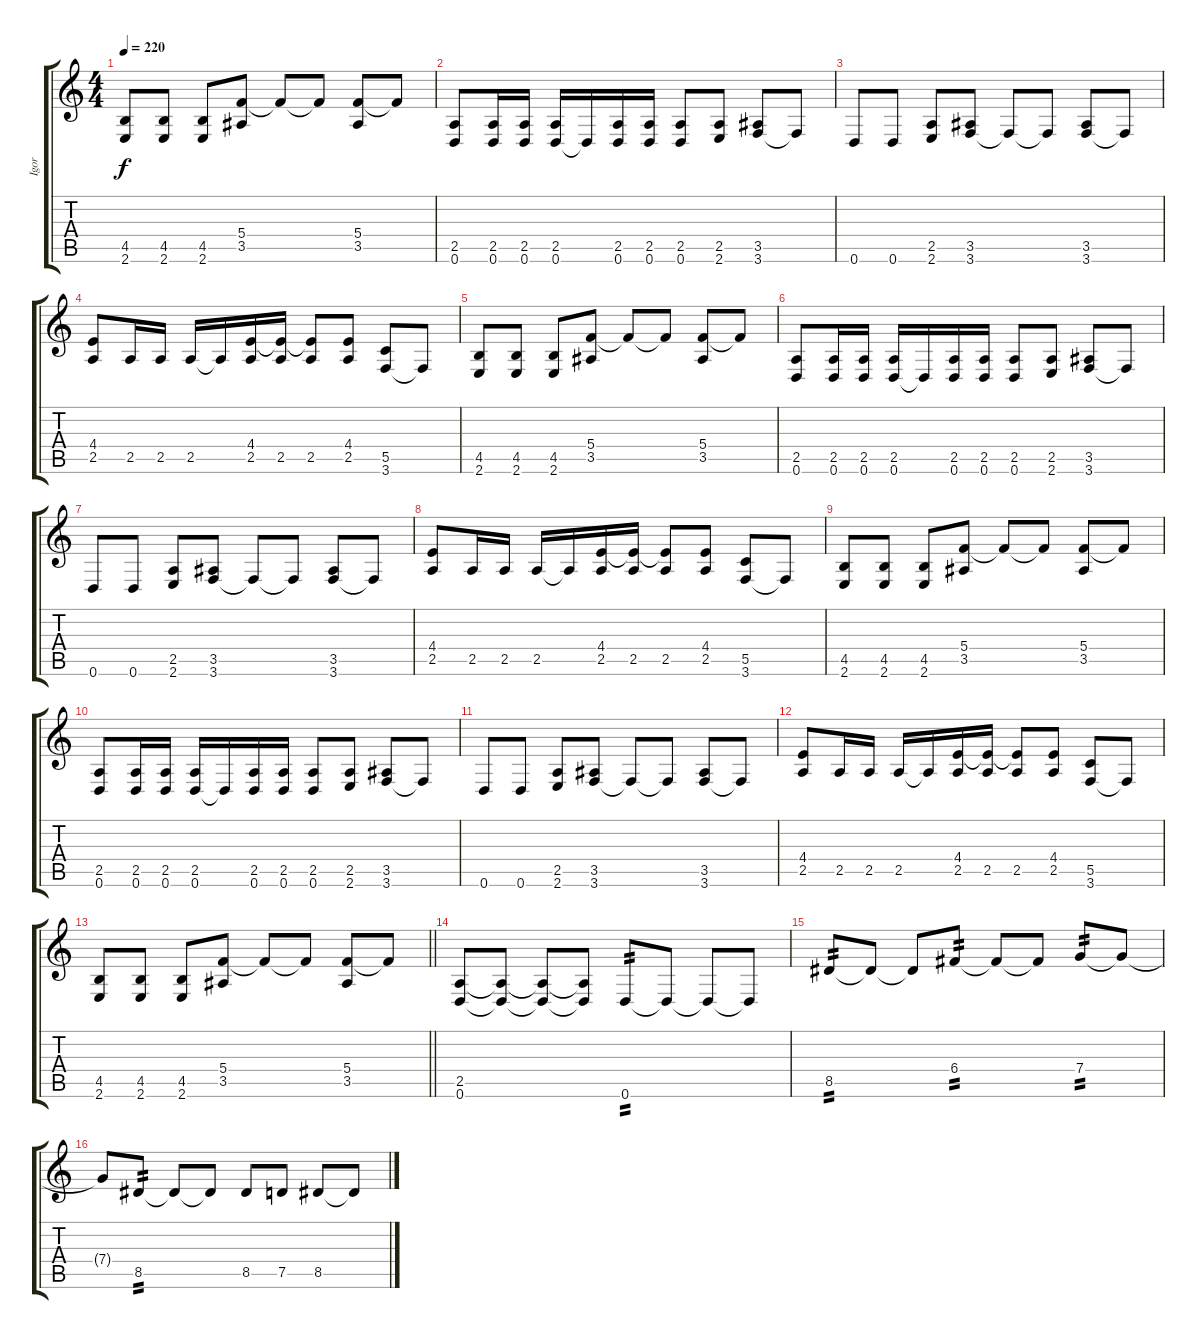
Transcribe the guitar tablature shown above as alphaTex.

\track ("Igor" "Igor") {instrument overdrivenguitar}
\staff {score tabs}
\tuning (D4 A3 F3 C3 G2 D2) {hide}
\ts (4 4)
\tempo 220
\clef g2
\ks c
(4.5 2.6).8{dy f} (4.5 2.6).8 (4.5 2.6).8 (5.4 3.5).8 5.4{t}.8 5.4{t}.8 (5.4 3.5).8 5.4{t}.8 |
(2.5 0.6).8 (2.5 0.6).16 (2.5 0.6).16 (2.5 0.6).16 0.6{t}.16 (2.5 0.6).16 (2.5 0.6).16 (2.5 0.6).8 (2.5 2.6).8 (3.5 3.6).8 3.6{t}.8 |
0.6.8 0.6.8 (2.5 2.6).8 (3.5 3.6).8 3.6{t}.8 3.6{t}.8 (3.5 3.6).8 3.6{t}.8 |
(4.4 2.5).8 2.5.16 2.5.16 2.5.16 2.5{t}.16 (4.4 2.5).16 (4.4{t} 2.5).16 (4.4{t} 2.5).8 (4.4 2.5).8 (5.5 3.6).8 3.6{t}.8 |
(4.5 2.6).8 (4.5 2.6).8 (4.5 2.6).8 (5.4 3.5).8 5.4{t}.8 5.4{t}.8 (5.4 3.5).8 5.4{t}.8 |
(2.5 0.6).8 (2.5 0.6).16 (2.5 0.6).16 (2.5 0.6).16 0.6{t}.16 (2.5 0.6).16 (2.5 0.6).16 (2.5 0.6).8 (2.5 2.6).8 (3.5 3.6).8 3.6{t}.8 |
0.6.8 0.6.8 (2.5 2.6).8 (3.5 3.6).8 3.6{t}.8 3.6{t}.8 (3.5 3.6).8 3.6{t}.8 |
(4.4 2.5).8 2.5.16 2.5.16 2.5.16 2.5{t}.16 (4.4 2.5).16 (4.4{t} 2.5).16 (4.4{t} 2.5).8 (4.4 2.5).8 (5.5 3.6).8 3.6{t}.8 |
(4.5 2.6).8 (4.5 2.6).8 (4.5 2.6).8 (5.4 3.5).8 5.4{t}.8 5.4{t}.8 (5.4 3.5).8 5.4{t}.8 |
(2.5 0.6).8 (2.5 0.6).16 (2.5 0.6).16 (2.5 0.6).16 0.6{t}.16 (2.5 0.6).16 (2.5 0.6).16 (2.5 0.6).8 (2.5 2.6).8 (3.5 3.6).8 3.6{t}.8 |
0.6.8 0.6.8 (2.5 2.6).8 (3.5 3.6).8 3.6{t}.8 3.6{t}.8 (3.5 3.6).8 3.6{t}.8 |
(4.4 2.5).8 2.5.16 2.5.16 2.5.16 2.5{t}.16 (4.4 2.5).16 (4.4{t} 2.5).16 (4.4{t} 2.5).8 (4.4 2.5).8 (5.5 3.6).8 3.6{t}.8 |
\barLineRight lightlight
(4.5 2.6).8 (4.5 2.6).8 (4.5 2.6).8 (5.4 3.5).8 5.4{t}.8 5.4{t}.8 (5.4 3.5).8 5.4{t}.8 |
(2.5 0.6).8 (2.5{t} 0.6{t}).8 (2.5{t} 0.6{t}).8 (2.5{t} 0.6{t}).8 0.6.8{tp 2} 0.6{t}.8 0.6{t}.8 0.6{t}.8 |
8.5.8{tp 2} 8.5{t}.8 8.5{t}.8 6.4.8{tp 2} 6.4{t}.8 6.4{t}.8 7.4.8{tp 2} 7.4{t}.8 |
7.4{t}.8 8.5.8{tp 2} 8.5{t}.8 8.5{t}.8 8.5.8 7.5.8 8.5.8 8.5{t}.8
